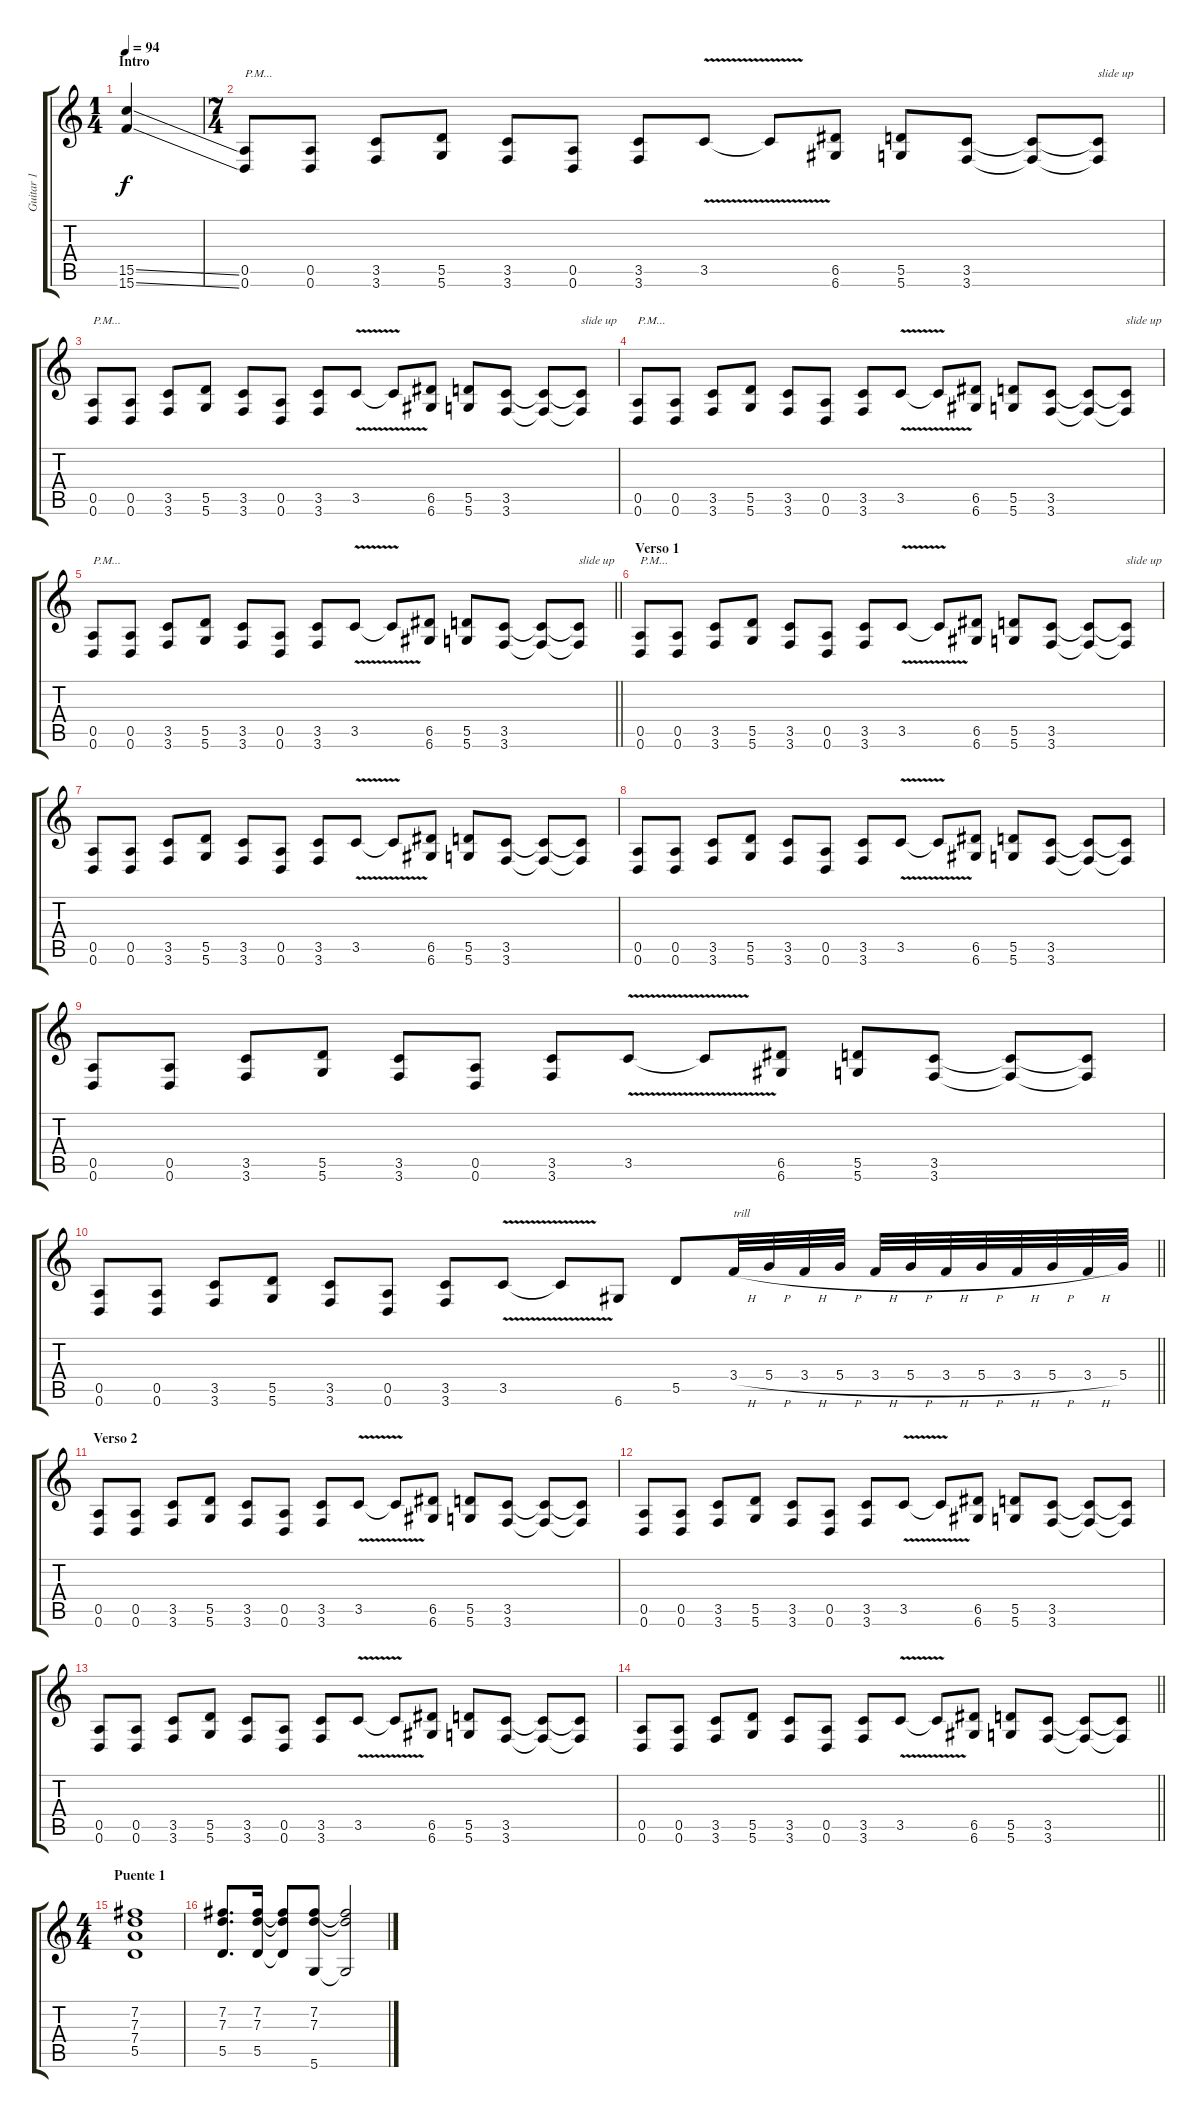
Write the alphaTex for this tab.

\track ("Guitar 1" "Guitar 1") {instrument distortionguitar}
\staff {score tabs}
\tuning (E4 B3 G3 D3 A2 D2) {hide}
\ts (1 4)
\section ("" "Intro")
\tempo 94
\clef g2
\ks c
(15.5{ss} 15.6{ss}).4{dy f instrument distortionguitar} |
\ts (7 4)
(0.5 0.6).8{txt "P.M..."} (0.5 0.6).8 (3.5 3.6).8 (5.5 5.6).8 (3.5 3.6).8 (0.5 0.6).8 (3.5 3.6).8 3.5{v}.8 3.5{t}.8 (6.5 6.6).8 (5.5 5.6).8 (3.5 3.6).8 (3.5{t} 3.6{t}).8 (3.5{t} 3.6{t}).8{txt "slide up"} |
(0.5 0.6).8{txt "P.M..."} (0.5 0.6).8 (3.5 3.6).8 (5.5 5.6).8 (3.5 3.6).8 (0.5 0.6).8 (3.5 3.6).8 3.5{v}.8 3.5{t}.8 (6.5 6.6).8 (5.5 5.6).8 (3.5 3.6).8 (3.5{t} 3.6{t}).8 (3.5{t} 3.6{t}).8{txt "slide up"} |
(0.5 0.6).8{txt "P.M..."} (0.5 0.6).8 (3.5 3.6).8 (5.5 5.6).8 (3.5 3.6).8 (0.5 0.6).8 (3.5 3.6).8 3.5{v}.8 3.5{t}.8 (6.5 6.6).8 (5.5 5.6).8 (3.5 3.6).8 (3.5{t} 3.6{t}).8 (3.5{t} 3.6{t}).8{txt "slide up"} |
\barLineRight lightlight
(0.5 0.6).8{txt "P.M..."} (0.5 0.6).8 (3.5 3.6).8 (5.5 5.6).8 (3.5 3.6).8 (0.5 0.6).8 (3.5 3.6).8 3.5{v}.8 3.5{t}.8 (6.5 6.6).8 (5.5 5.6).8 (3.5 3.6).8 (3.5{t} 3.6{t}).8 (3.5{t} 3.6{t}).8{txt "slide up"} |
\section ("" "Verso 1")
(0.5 0.6).8{txt "P.M..."} (0.5 0.6).8 (3.5 3.6).8 (5.5 5.6).8 (3.5 3.6).8 (0.5 0.6).8 (3.5 3.6).8 3.5{v}.8 3.5{t}.8 (6.5 6.6).8 (5.5 5.6).8 (3.5 3.6).8 (3.5{t} 3.6{t}).8 (3.5{t} 3.6{t}).8{txt "slide up"} |
(0.5 0.6).8 (0.5 0.6).8 (3.5 3.6).8 (5.5 5.6).8 (3.5 3.6).8 (0.5 0.6).8 (3.5 3.6).8 3.5{v}.8 3.5{t}.8 (6.5 6.6).8 (5.5 5.6).8 (3.5 3.6).8 (3.5{t} 3.6{t}).8 (3.5{t} 3.6{t}).8 |
(0.5 0.6).8 (0.5 0.6).8 (3.5 3.6).8 (5.5 5.6).8 (3.5 3.6).8 (0.5 0.6).8 (3.5 3.6).8 3.5{v}.8 3.5{t}.8 (6.5 6.6).8 (5.5 5.6).8 (3.5 3.6).8 (3.5{t} 3.6{t}).8 (3.5{t} 3.6{t}).8 |
(0.5 0.6).8 (0.5 0.6).8 (3.5 3.6).8 (5.5 5.6).8 (3.5 3.6).8 (0.5 0.6).8 (3.5 3.6).8 3.5{v}.8 3.5{t}.8 (6.5 6.6).8 (5.5 5.6).8 (3.5 3.6).8 (3.5{t} 3.6{t}).8 (3.5{t} 3.6{t}).8 |
\barLineRight lightlight
(0.5 0.6).8 (0.5 0.6).8 (3.5 3.6).8 (5.5 5.6).8 (3.5 3.6).8 (0.5 0.6).8 (3.5 3.6).8 3.5{v}.8 3.5{t}.8 6.6.8 5.5.8 3.4{h}.32{txt "trill"} 5.4{h}.32 3.4{h}.32 5.4{h}.32 3.4{h}.32 5.4{h}.32 3.4{h}.32 5.4{h}.32 3.4{h}.32 5.4{h}.32 3.4{h}.32 5.4.32 |
\section ("" "Verso 2")
(0.5 0.6).8 (0.5 0.6).8 (3.5 3.6).8 (5.5 5.6).8 (3.5 3.6).8 (0.5 0.6).8 (3.5 3.6).8 3.5{v}.8 3.5{t}.8 (6.5 6.6).8 (5.5 5.6).8 (3.5 3.6).8 (3.5{t} 3.6{t}).8 (3.5{t} 3.6{t}).8 |
(0.5 0.6).8 (0.5 0.6).8 (3.5 3.6).8 (5.5 5.6).8 (3.5 3.6).8 (0.5 0.6).8 (3.5 3.6).8 3.5{v}.8 3.5{t}.8 (6.5 6.6).8 (5.5 5.6).8 (3.5 3.6).8 (3.5{t} 3.6{t}).8 (3.5{t} 3.6{t}).8 |
(0.5 0.6).8 (0.5 0.6).8 (3.5 3.6).8 (5.5 5.6).8 (3.5 3.6).8 (0.5 0.6).8 (3.5 3.6).8 3.5{v}.8 3.5{t}.8 (6.5 6.6).8 (5.5 5.6).8 (3.5 3.6).8 (3.5{t} 3.6{t}).8 (3.5{t} 3.6{t}).8 |
\barLineRight lightlight
(0.5 0.6).8 (0.5 0.6).8 (3.5 3.6).8 (5.5 5.6).8 (3.5 3.6).8 (0.5 0.6).8 (3.5 3.6).8 3.5{v}.8 3.5{t}.8 (6.5 6.6).8 (5.5 5.6).8 (3.5 3.6).8 (3.5{t} 3.6{t}).8 (3.5{t} 3.6{t}).8 |
\ts (4 4)
\section ("" "Puente 1")
(7.2 7.3 7.4 5.5).1 |
(7.2 7.3 5.5).8{d} (7.2 7.3 5.5).16 (7.2{t} 7.3{t} 5.5{t}).8 (7.2 7.3 5.6).8 (7.2{t} 7.3{t} 5.6{t}).2
